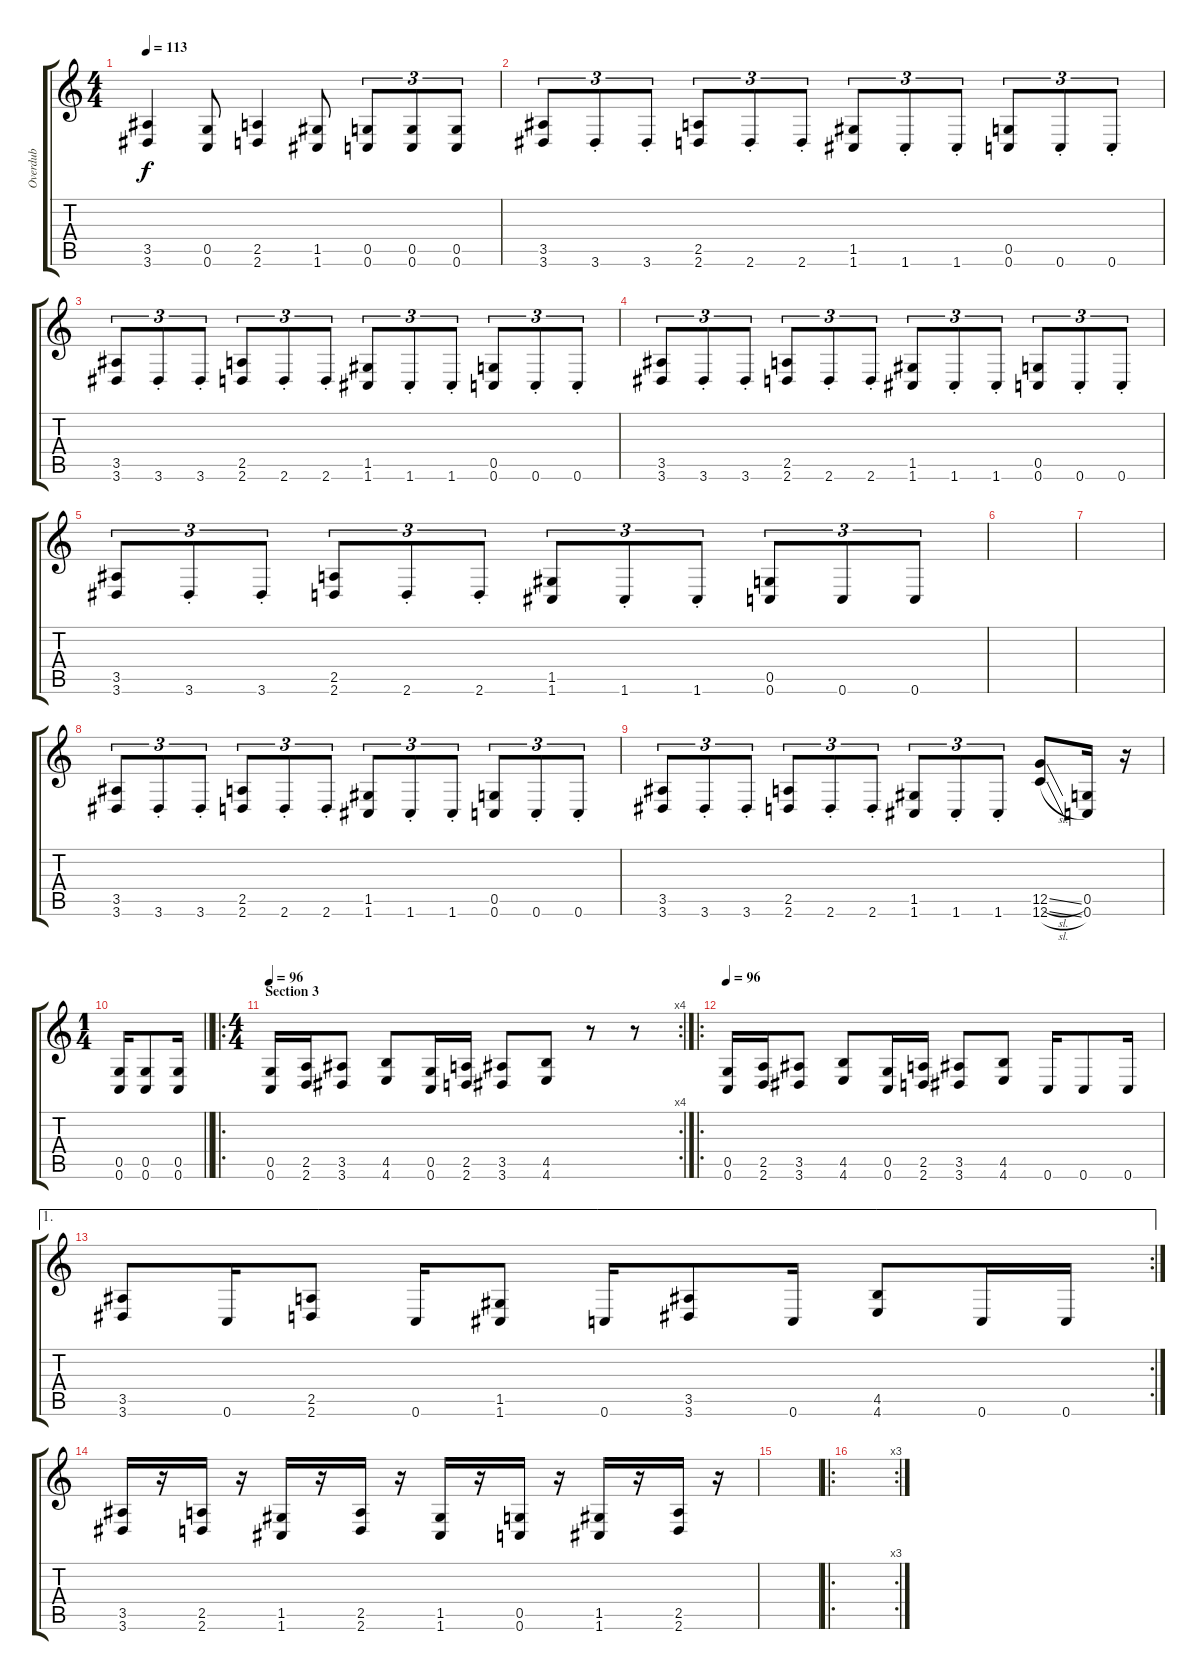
\track ("Overdub" "Overdub") {instrument overdrivenguitar}
\staff {score tabs}
\tuning (D4 A3 F3 C3 G2 C2) {hide}
\ts (4 4)
\tempo 113
\clef g2
\ks c
(3.5 3.6).4{dy f} (0.5 0.6).8 (2.5 2.6).4 (1.5 1.6).8 (0.5 0.6).8{tu (3 2)} (0.5 0.6).8{tu (3 2)} (0.5 0.6).8{tu (3 2)} |
(3.5 3.6).8{tu (3 2)} 3.6{st}.8{tu (3 2)} 3.6{st}.8{tu (3 2)} (2.5 2.6).8{tu (3 2)} 2.6{st}.8{tu (3 2)} 2.6{st}.8{tu (3 2)} (1.5 1.6).8{tu (3 2)} 1.6{st}.8{tu (3 2)} 1.6{st}.8{tu (3 2)} (0.5 0.6).8{tu (3 2)} 0.6{st}.8{tu (3 2)} 0.6{st}.8{tu (3 2)} |
(3.5 3.6).8{tu (3 2)} 3.6{st}.8{tu (3 2)} 3.6{st}.8{tu (3 2)} (2.5 2.6).8{tu (3 2)} 2.6{st}.8{tu (3 2)} 2.6{st}.8{tu (3 2)} (1.5 1.6).8{tu (3 2)} 1.6{st}.8{tu (3 2)} 1.6{st}.8{tu (3 2)} (0.5 0.6).8{tu (3 2)} 0.6{st}.8{tu (3 2)} 0.6{st}.8{tu (3 2)} |
(3.5 3.6).8{tu (3 2)} 3.6{st}.8{tu (3 2)} 3.6{st}.8{tu (3 2)} (2.5 2.6).8{tu (3 2)} 2.6{st}.8{tu (3 2)} 2.6{st}.8{tu (3 2)} (1.5 1.6).8{tu (3 2)} 1.6{st}.8{tu (3 2)} 1.6{st}.8{tu (3 2)} (0.5 0.6).8{tu (3 2)} 0.6{st}.8{tu (3 2)} 0.6{st}.8{tu (3 2)} |
(3.5 3.6).8{tu (3 2)} 3.6{st}.8{tu (3 2)} 3.6{st}.8{tu (3 2)} (2.5 2.6).8{tu (3 2)} 2.6{st}.8{tu (3 2)} 2.6{st}.8{tu (3 2)} (1.5 1.6).8{tu (3 2)} 1.6{st}.8{tu (3 2)} 1.6{st}.8{tu (3 2)} (0.5 0.6).8{tu (3 2)} 0.6.8{tu (3 2)} 0.6.8{tu (3 2)} |
|
|
(3.5 3.6).8{tu (3 2)} 3.6{st}.8{tu (3 2)} 3.6{st}.8{tu (3 2)} (2.5 2.6).8{tu (3 2)} 2.6{st}.8{tu (3 2)} 2.6{st}.8{tu (3 2)} (1.5 1.6).8{tu (3 2)} 1.6{st}.8{tu (3 2)} 1.6{st}.8{tu (3 2)} (0.5 0.6).8{tu (3 2)} 0.6{st}.8{tu (3 2)} 0.6{st}.8{tu (3 2)} |
(3.5 3.6).8{tu (3 2)} 3.6{st}.8{tu (3 2)} 3.6{st}.8{tu (3 2)} (2.5 2.6).8{tu (3 2)} 2.6{st}.8{tu (3 2)} 2.6{st}.8{tu (3 2)} (1.5 1.6).8{tu (3 2)} 1.6{st}.8{tu (3 2)} 1.6{st}.8{tu (3 2)} (12.5{sl} 12.6{sl}).8 (0.5 0.6).16 r.16 |
\ts (1 4)
\barLineRight lightlight
(0.5 0.6).16 (0.5 0.6).8 (0.5 0.6).16 |
\ro
\rc 4
\ts (4 4)
\section ("" "Section 3")
\tempo 96
(0.5 0.6).16 (2.5 2.6).16 (3.5 3.6).8 (4.5 4.6).8 (0.5 0.6).16 (2.5 2.6).16 (3.5 3.6).8 (4.5 4.6).8 r.8 r.8 |
\ro
\tempo 96
(0.5 0.6).16 (2.5 2.6).16 (3.5 3.6).8 (4.5 4.6).8 (0.5 0.6).16 (2.5 2.6).16 (3.5 3.6).8 (4.5 4.6).8 0.6.16 0.6.8 0.6.16 |
\ae 1
\rc 2
(3.5 3.6).8 0.6.16 (2.5 2.6).8 0.6.16 (1.5 1.6).8 0.6.16 (3.5 3.6).8 0.6.16 (4.5 4.6).8 0.6.16 0.6.16 |
(3.5 3.6).16 r.16 (2.5 2.6).16 r.16 (1.5 1.6).16 r.16 (2.5 2.6).16 r.16 (1.5 1.6).16 r.16 (0.5 0.6).16 r.16 (1.5 1.6).16 r.16 (2.5 2.6).16 r.16 |
|
\ro
\rc 3
